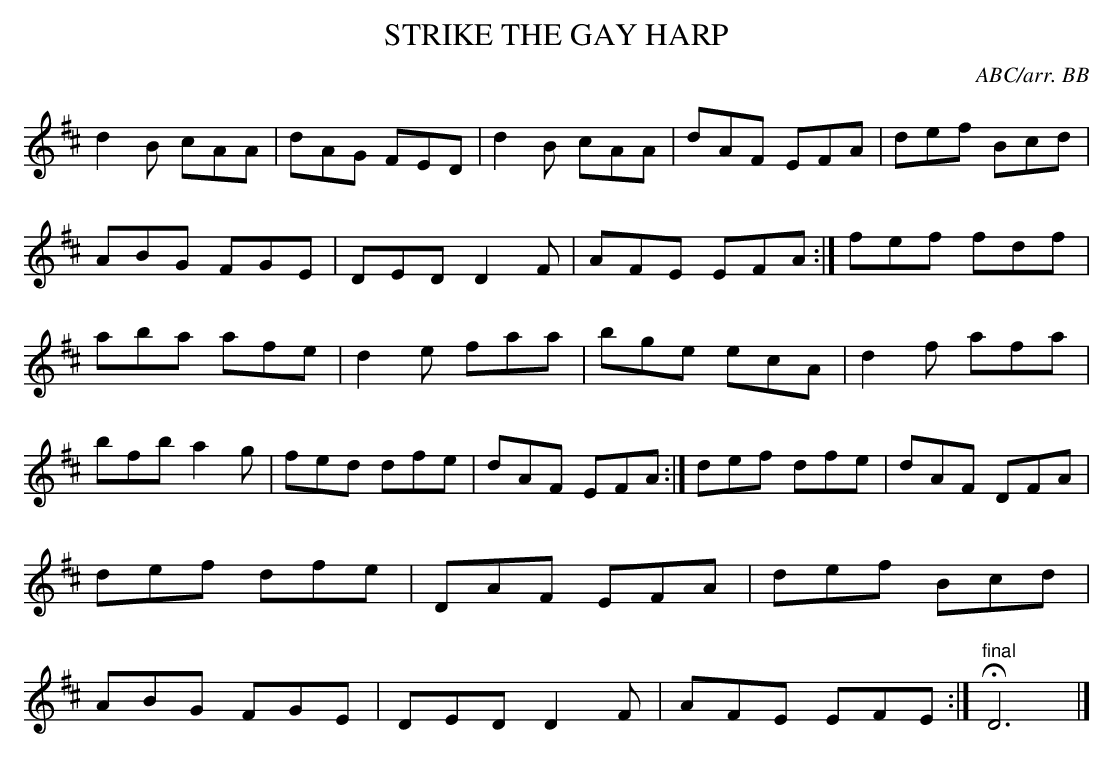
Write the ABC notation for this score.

X:1
T:STRIKE THE GAY HARP\
C:ABC/arr. BB\
M:6/8\
K:D\
d2B cAA|dAG FED|d2B cAA|dAF EFA|\
def Bcd|ABG FGE|DED D2F|AFE EFA :|\
fef fdf|aba afe|d2e faa|bge ecA|\
d2f afa|bfb a2g|fed dfe|dAF EFA :|\
def dfe|dAF DFA|def dfe|DAF EFA|\
def Bcd|ABG FGE|DED D2F|AFE EFE :|"final"HD6|]\
\
\
